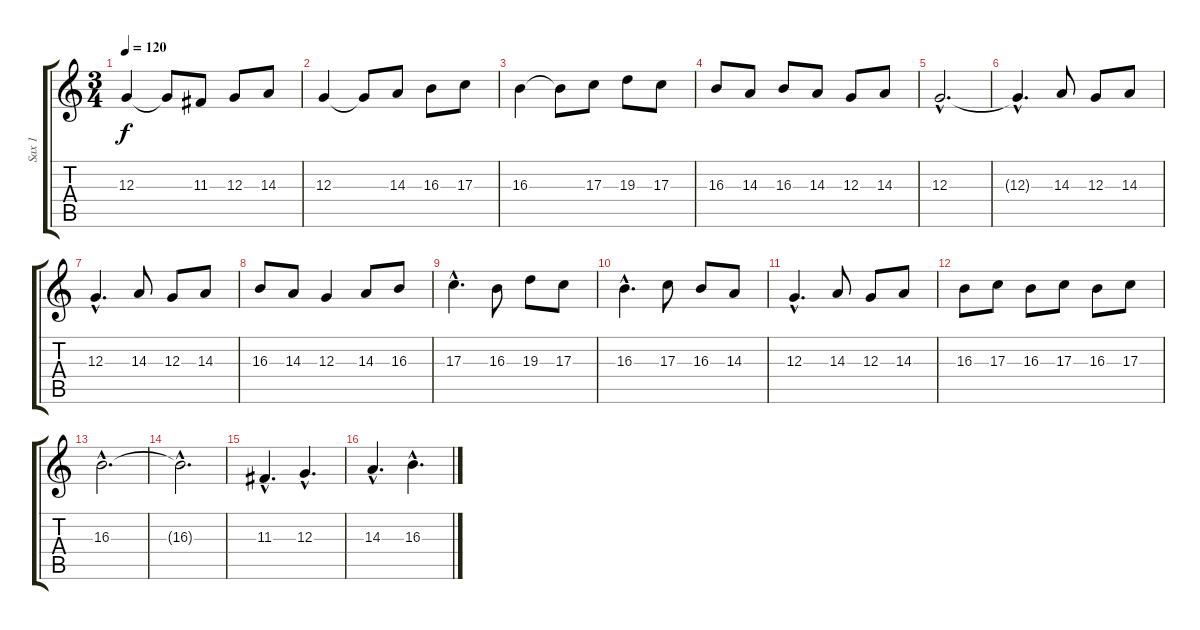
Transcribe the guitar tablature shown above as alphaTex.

\track ("Sax 1" "Sax 1") {instrument altosax}
\staff {score tabs}
\tuning (E4 B3 G3 D3 A2 E2) {hide}
\ts (3 4)
\tempo 120
\clef g2
\ks c
12.3.4{dy f} 12.3{t}.8 11.3.8 12.3.8 14.3.8 |
12.3.4 12.3{t}.8 14.3.8 16.3.8 17.3.8 |
16.3.4 16.3{t}.8 17.3.8 19.3.8 17.3.8 |
16.3.8 14.3.8 16.3.8 14.3.8 12.3.8 14.3.8 |
12.3{hac}.2{d} |
12.3{hac t}.4{d} 14.3.8 12.3.8 14.3.8 |
12.3{hac}.4{d} 14.3.8 12.3.8 14.3.8 |
16.3.8 14.3.8 12.3.4 14.3.8 16.3.8 |
17.3{hac}.4{d} 16.3.8 19.3.8 17.3.8 |
16.3{hac}.4{d} 17.3.8 16.3.8 14.3.8 |
12.3{hac}.4{d} 14.3.8 12.3.8 14.3.8 |
16.3.8 17.3.8 16.3.8 17.3.8 16.3.8 17.3.8 |
16.3{hac}.2{d} |
16.3{hac t}.2{d} |
11.3{hac}.4{d} 12.3{hac}.4{d} |
14.3{hac}.4{d} 16.3{hac}.4{d}
